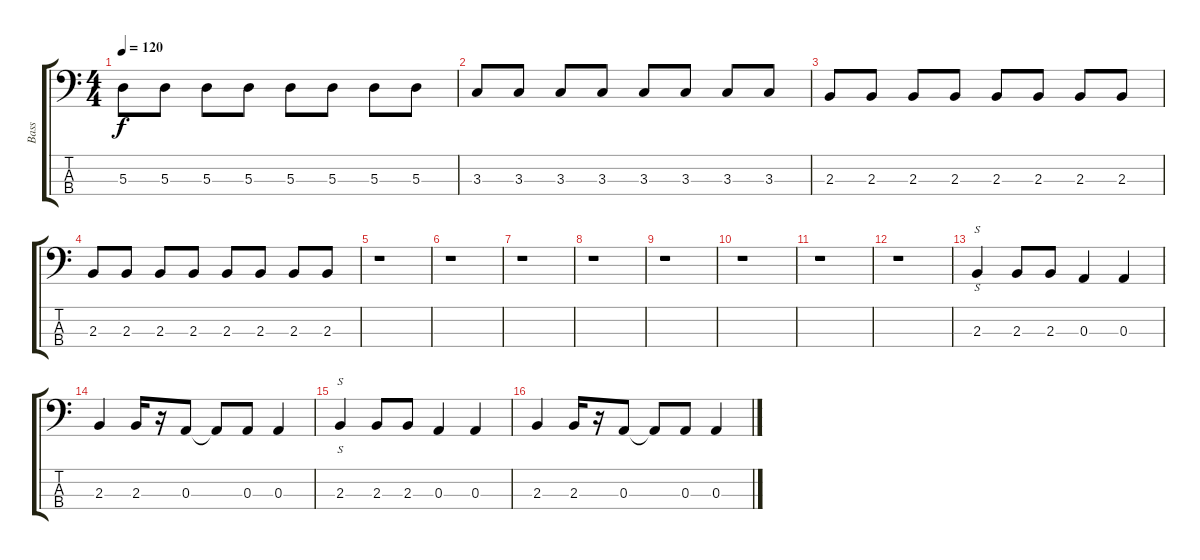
\track ("Bass" "Bass") {instrument fretlessbass}
\staff {score tabs}
\tuning (G2 D2 A1 E1) {hide}
\ts (4 4)
\tempo 120
\clef f4
\ks c
5.3.8{dy f} 5.3.8 5.3.8 5.3.8 5.3.8 5.3.8 5.3.8 5.3.8 |
3.3.8 3.3.8 3.3.8 3.3.8 3.3.8 3.3.8 3.3.8 3.3.8 |
2.3.8 2.3.8 2.3.8 2.3.8 2.3.8 2.3.8 2.3.8 2.3.8 |
2.3.8 2.3.8 2.3.8 2.3.8 2.3.8 2.3.8 2.3.8 2.3.8 |
r.1 |
r.1 |
r.1 |
r.1 |
r.1 |
r.1 |
r.1 |
r.1 |
2.3.4{s} 2.3.8 2.3.8 0.3.4 0.3.4 |
2.3.4 2.3.16 r.16 0.3.8 0.3{t}.8 0.3.8 0.3.4 |
2.3.4{s} 2.3.8 2.3.8 0.3.4 0.3.4 |
2.3.4 2.3.16 r.16 0.3.8 0.3{t}.8 0.3.8 0.3.4
